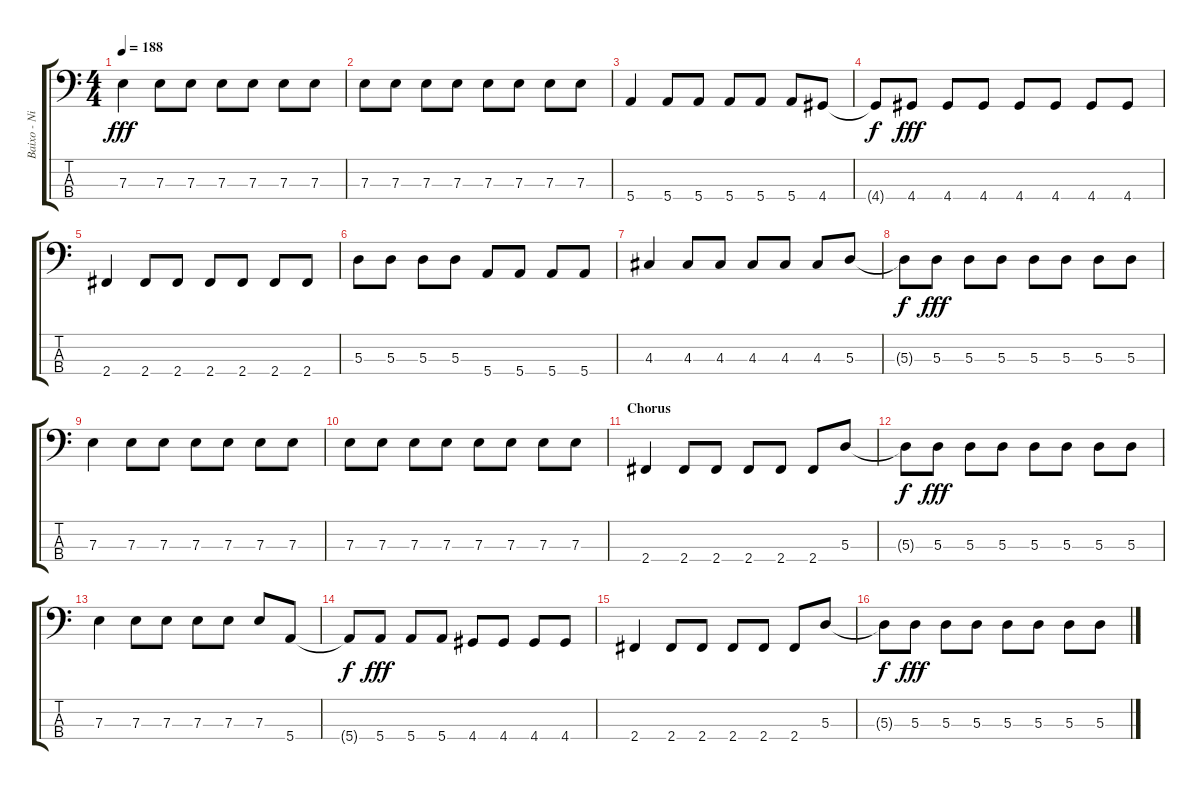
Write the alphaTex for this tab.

\track ("Baixo - Nikola" "Baixo - Ni") {instrument electricbasspick}
\staff {score tabs}
\tuning (G2 D2 A1 E1) {hide}
\ts (4 4)
\tempo 188
\clef f4
\ks c
7.3.4{dy fff} 7.3.8 7.3.8 7.3.8 7.3.8 7.3.8 7.3.8 |
7.3.8 7.3.8 7.3.8 7.3.8 7.3.8 7.3.8 7.3.8 7.3.8 |
5.4.4 5.4.8 5.4.8 5.4.8 5.4.8 5.4.8 4.4.8 |
4.4{t}.8{dy f} 4.4.8{dy fff} 4.4.8 4.4.8 4.4.8 4.4.8 4.4.8 4.4.8 |
2.4.4 2.4.8 2.4.8 2.4.8 2.4.8 2.4.8 2.4.8 |
5.3.8 5.3.8 5.3.8 5.3.8 5.4.8 5.4.8 5.4.8 5.4.8 |
4.3.4 4.3.8 4.3.8 4.3.8 4.3.8 4.3.8 5.3.8 |
5.3{t}.8{dy f} 5.3.8{dy fff} 5.3.8 5.3.8 5.3.8 5.3.8 5.3.8 5.3.8 |
7.3.4 7.3.8 7.3.8 7.3.8 7.3.8 7.3.8 7.3.8 |
7.3.8 7.3.8 7.3.8 7.3.8 7.3.8 7.3.8 7.3.8 7.3.8 |
\section ("" "Chorus")
2.4.4 2.4.8 2.4.8 2.4.8 2.4.8 2.4.8 5.3.8 |
5.3{t}.8{dy f} 5.3.8{dy fff} 5.3.8 5.3.8 5.3.8 5.3.8 5.3.8 5.3.8 |
7.3.4 7.3.8 7.3.8 7.3.8 7.3.8 7.3.8 5.4.8 |
5.4{t}.8{dy f} 5.4.8{dy fff} 5.4.8 5.4.8 4.4.8 4.4.8 4.4.8 4.4.8 |
2.4.4 2.4.8 2.4.8 2.4.8 2.4.8 2.4.8 5.3.8 |
5.3{t}.8{dy f} 5.3.8{dy fff} 5.3.8 5.3.8 5.3.8 5.3.8 5.3.8 5.3.8
